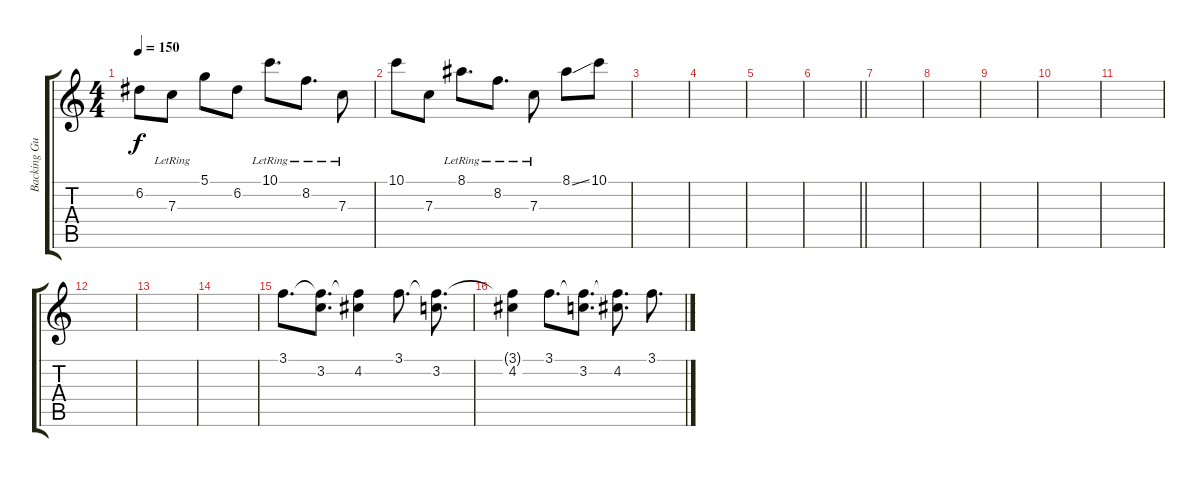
\track ("Backing Guitar" "Backing Gu") {instrument overdrivenguitar}
\staff {score tabs}
\tuning (D4 A3 F3 C3 G2 C2) {hide}
\ts (4 4)
\tempo 150
\clef g2
\ks c
6.2{t}.8{dy f} 7.3{lr}.8 5.1.8 6.2.8 10.1{lr}.8{d} 8.2{lr}.8{d} 7.3{lr}.8 |
10.1.8 7.3.8 8.1{lr}.8{d} 8.2{lr}.8{d} 7.3{lr}.8 8.1{ss}.8 10.1.8 |
|
|
|
\barLineRight lightlight
|
|
|
|
|
|
|
|
|
3.1.8{d} (3.1{t} 3.2).8{d} (3.1{t} 4.2).4 3.1.8{d} (3.1{t} 3.2).8{d} |
(3.1{t} 4.2).4 3.1.8{d} (3.1{t} 3.2).8{d} (3.1{t} 4.2).8{d} 3.1.8{d}
